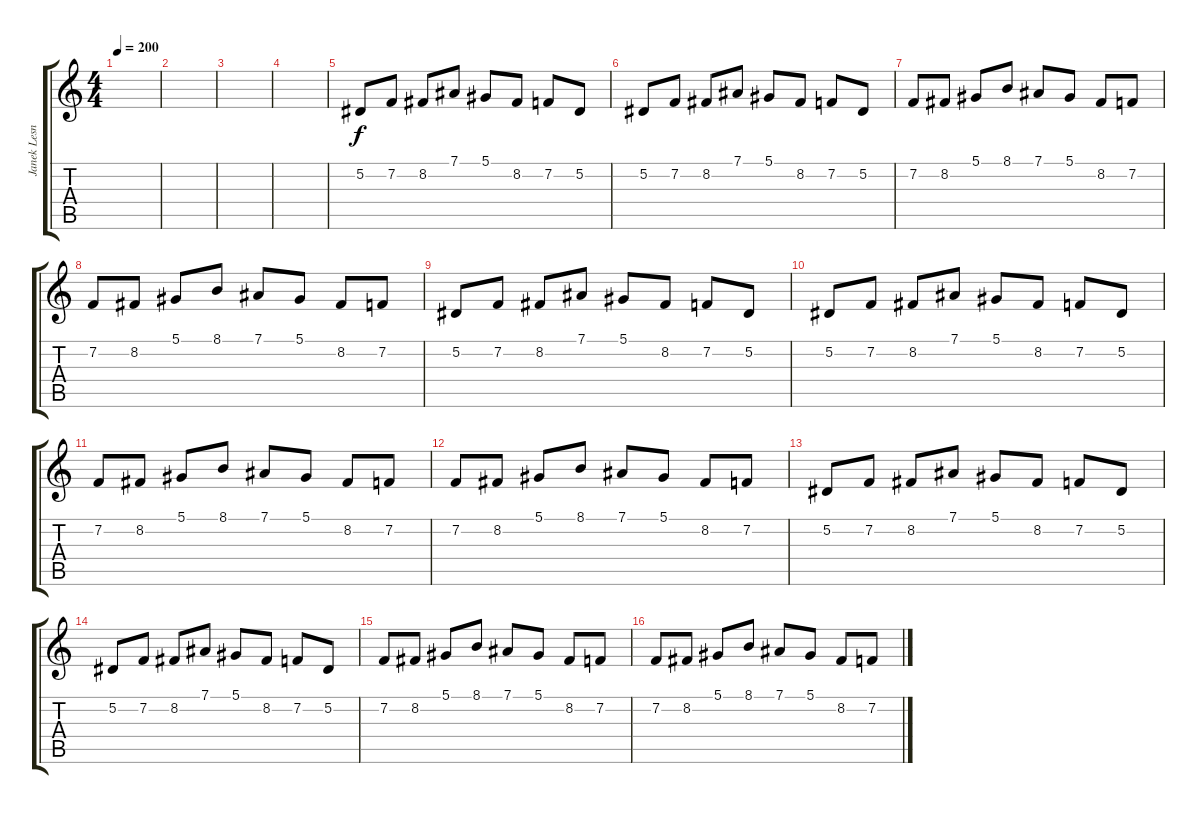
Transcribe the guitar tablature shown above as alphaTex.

\track ("Janek Lesniak" "Janek Lesn") {instrument harpsichord}
\staff {score tabs}
\tuning (Eb4 Bb3 Gb3 Db3 Ab2 Eb2) {hide}
\ts (4 4)
\tempo 200
\clef g2
\ks c
|
|
|
|
5.2.8 7.2.8 8.2.8 7.1.8 5.1.8 8.2.8 7.2.8 5.2.8 |
5.2.8 7.2.8 8.2.8 7.1.8 5.1.8 8.2.8 7.2.8 5.2.8 |
7.2.8 8.2.8 5.1.8 8.1.8 7.1.8 5.1.8 8.2.8 7.2.8 |
7.2.8 8.2.8 5.1.8 8.1.8 7.1.8 5.1.8 8.2.8 7.2.8 |
5.2.8 7.2.8 8.2.8 7.1.8 5.1.8 8.2.8 7.2.8 5.2.8 |
5.2.8 7.2.8 8.2.8 7.1.8 5.1.8 8.2.8 7.2.8 5.2.8 |
7.2.8 8.2.8 5.1.8 8.1.8 7.1.8 5.1.8 8.2.8 7.2.8 |
7.2.8 8.2.8 5.1.8 8.1.8 7.1.8 5.1.8 8.2.8 7.2.8 |
5.2.8 7.2.8 8.2.8 7.1.8 5.1.8 8.2.8 7.2.8 5.2.8 |
5.2.8 7.2.8 8.2.8 7.1.8 5.1.8 8.2.8 7.2.8 5.2.8 |
7.2.8 8.2.8 5.1.8 8.1.8 7.1.8 5.1.8 8.2.8 7.2.8 |
7.2.8 8.2.8 5.1.8 8.1.8 7.1.8 5.1.8 8.2.8 7.2.8
